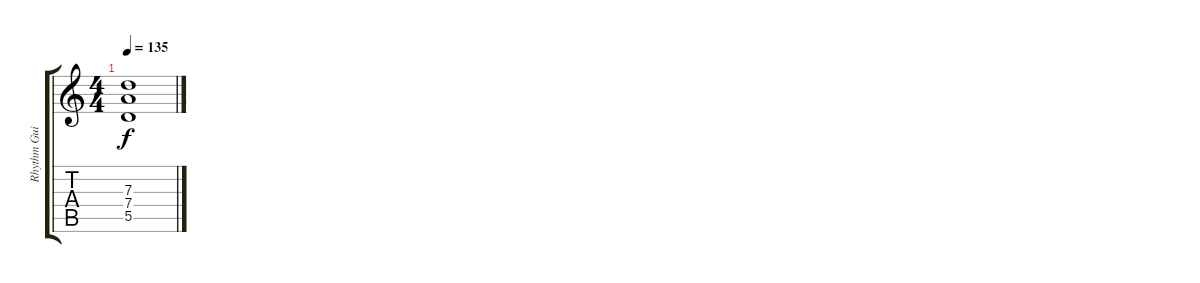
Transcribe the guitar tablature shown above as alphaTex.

\track ("Rhythm Guitar 2" "Rhythm Gui") {instrument distortionguitar}
\staff {score tabs}
\tuning (E4 B3 G3 D3 A2 E2) {hide}
\ts (4 4)
\tempo 135
\clef g2
\ks c
(7.3 7.4 5.5).1{dy f}
